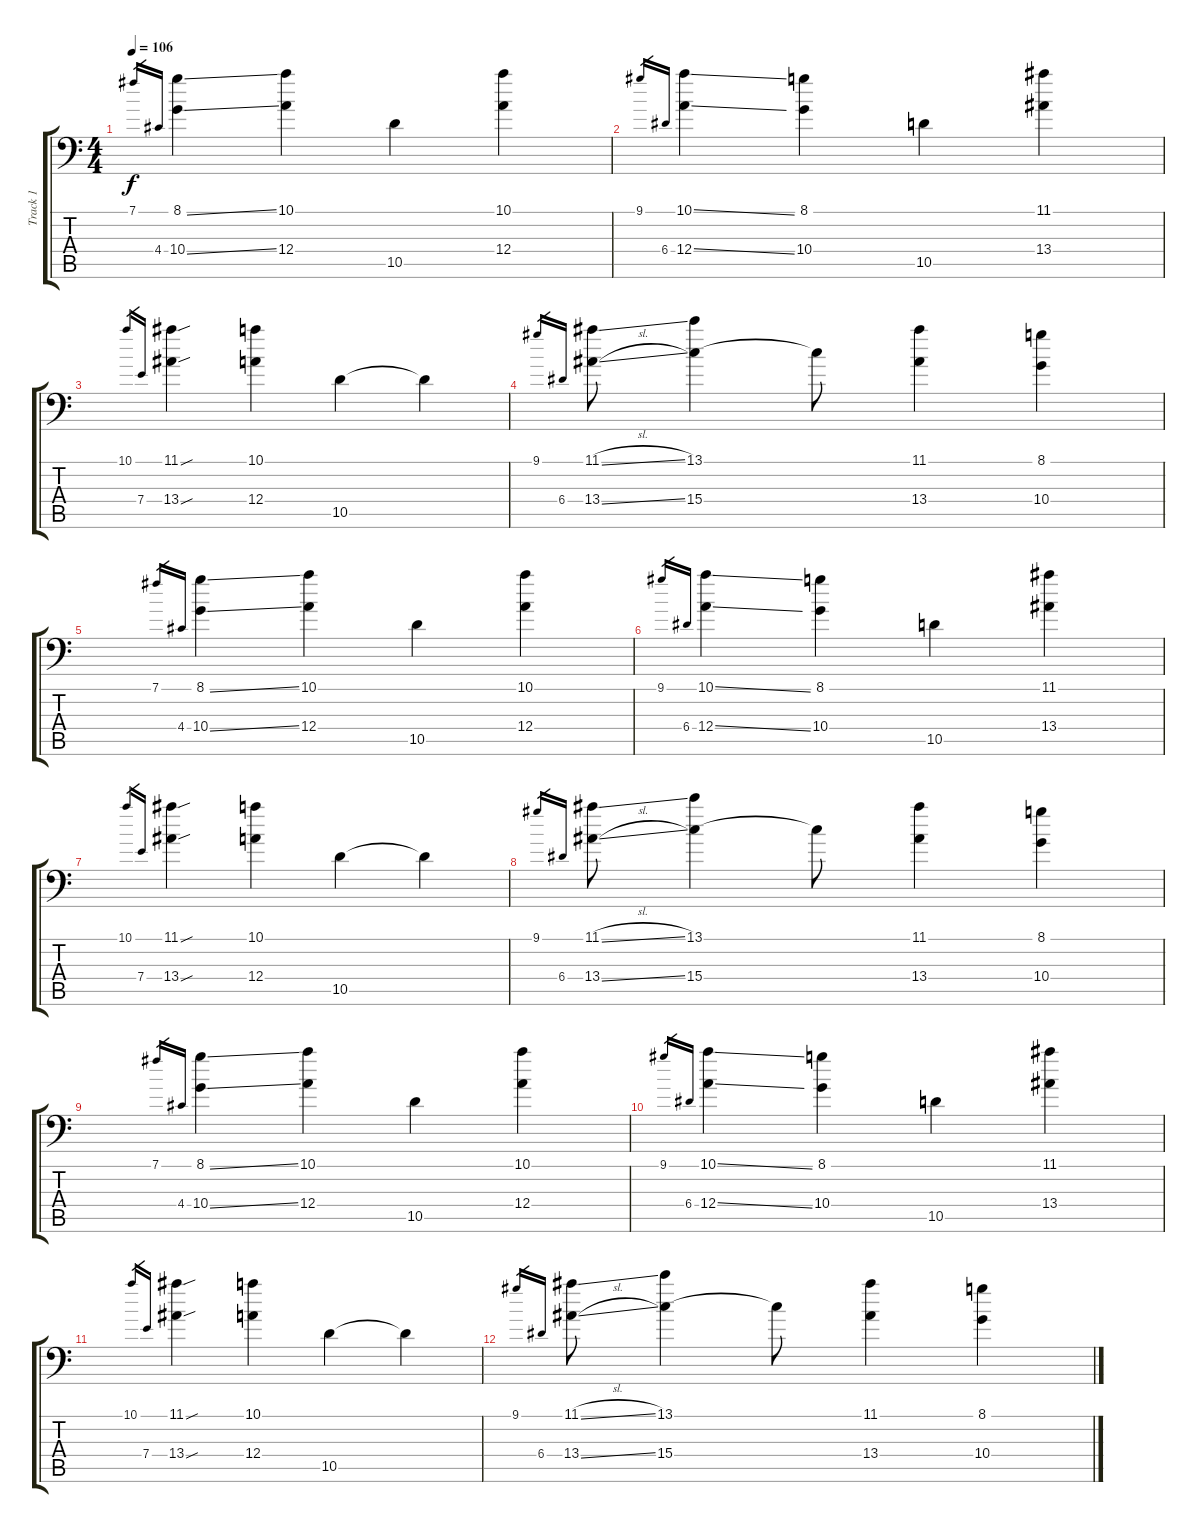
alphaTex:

\track ("Track 1" "Track 1") {instrument acousticguitarnylon}
\staff {score tabs}
\tuning (B3 Gb3 D3 A2 E2 A1) {hide}
\ts (4 4)
\tempo 106
\clef f4
\ks c
7.1.16{gr dy f} 4.4.16{gr} (8.1{ss} 10.4{ss}).4 (10.1 12.4).4 10.5.4 (10.1 12.4).4 |
9.1.16{gr} 6.4.16{gr} (10.1{ss} 12.4{ss}).4 (8.1 10.4).4 10.5.4 (11.1 13.4).4 |
10.1.16{gr} 7.4.16{gr} (11.1{sou} 13.4{sou}).4 (10.1 12.4).4 10.5.4 10.5{t}.4 |
9.1.16{gr} 6.4.16{gr} (11.1{sl} 13.4{sl}).8 (13.1 15.4).4 15.4{t}.8 (11.1 13.4).4 (8.1 10.4).4 |
7.1.16{gr} 4.4.16{gr} (8.1{ss} 10.4{ss}).4 (10.1 12.4).4 10.5.4 (10.1 12.4).4 |
9.1.16{gr} 6.4.16{gr} (10.1{ss} 12.4{ss}).4 (8.1 10.4).4 10.5.4 (11.1 13.4).4 |
10.1.16{gr} 7.4.16{gr} (11.1{sou} 13.4{sou}).4 (10.1 12.4).4 10.5.4 10.5{t}.4 |
9.1.16{gr} 6.4.16{gr} (11.1{sl} 13.4{sl}).8 (13.1 15.4).4 15.4{t}.8 (11.1 13.4).4 (8.1 10.4).4 |
7.1.16{gr} 4.4.16{gr} (8.1{ss} 10.4{ss}).4 (10.1 12.4).4 10.5.4 (10.1 12.4).4 |
9.1.16{gr} 6.4.16{gr} (10.1{ss} 12.4{ss}).4 (8.1 10.4).4 10.5.4 (11.1 13.4).4 |
10.1.16{gr} 7.4.16{gr} (11.1{sou} 13.4{sou}).4 (10.1 12.4).4 10.5.4 10.5{t}.4 |
9.1.16{gr} 6.4.16{gr} (11.1{sl} 13.4{sl}).8 (13.1 15.4).4 15.4{t}.8 (11.1 13.4).4 (8.1 10.4).4
